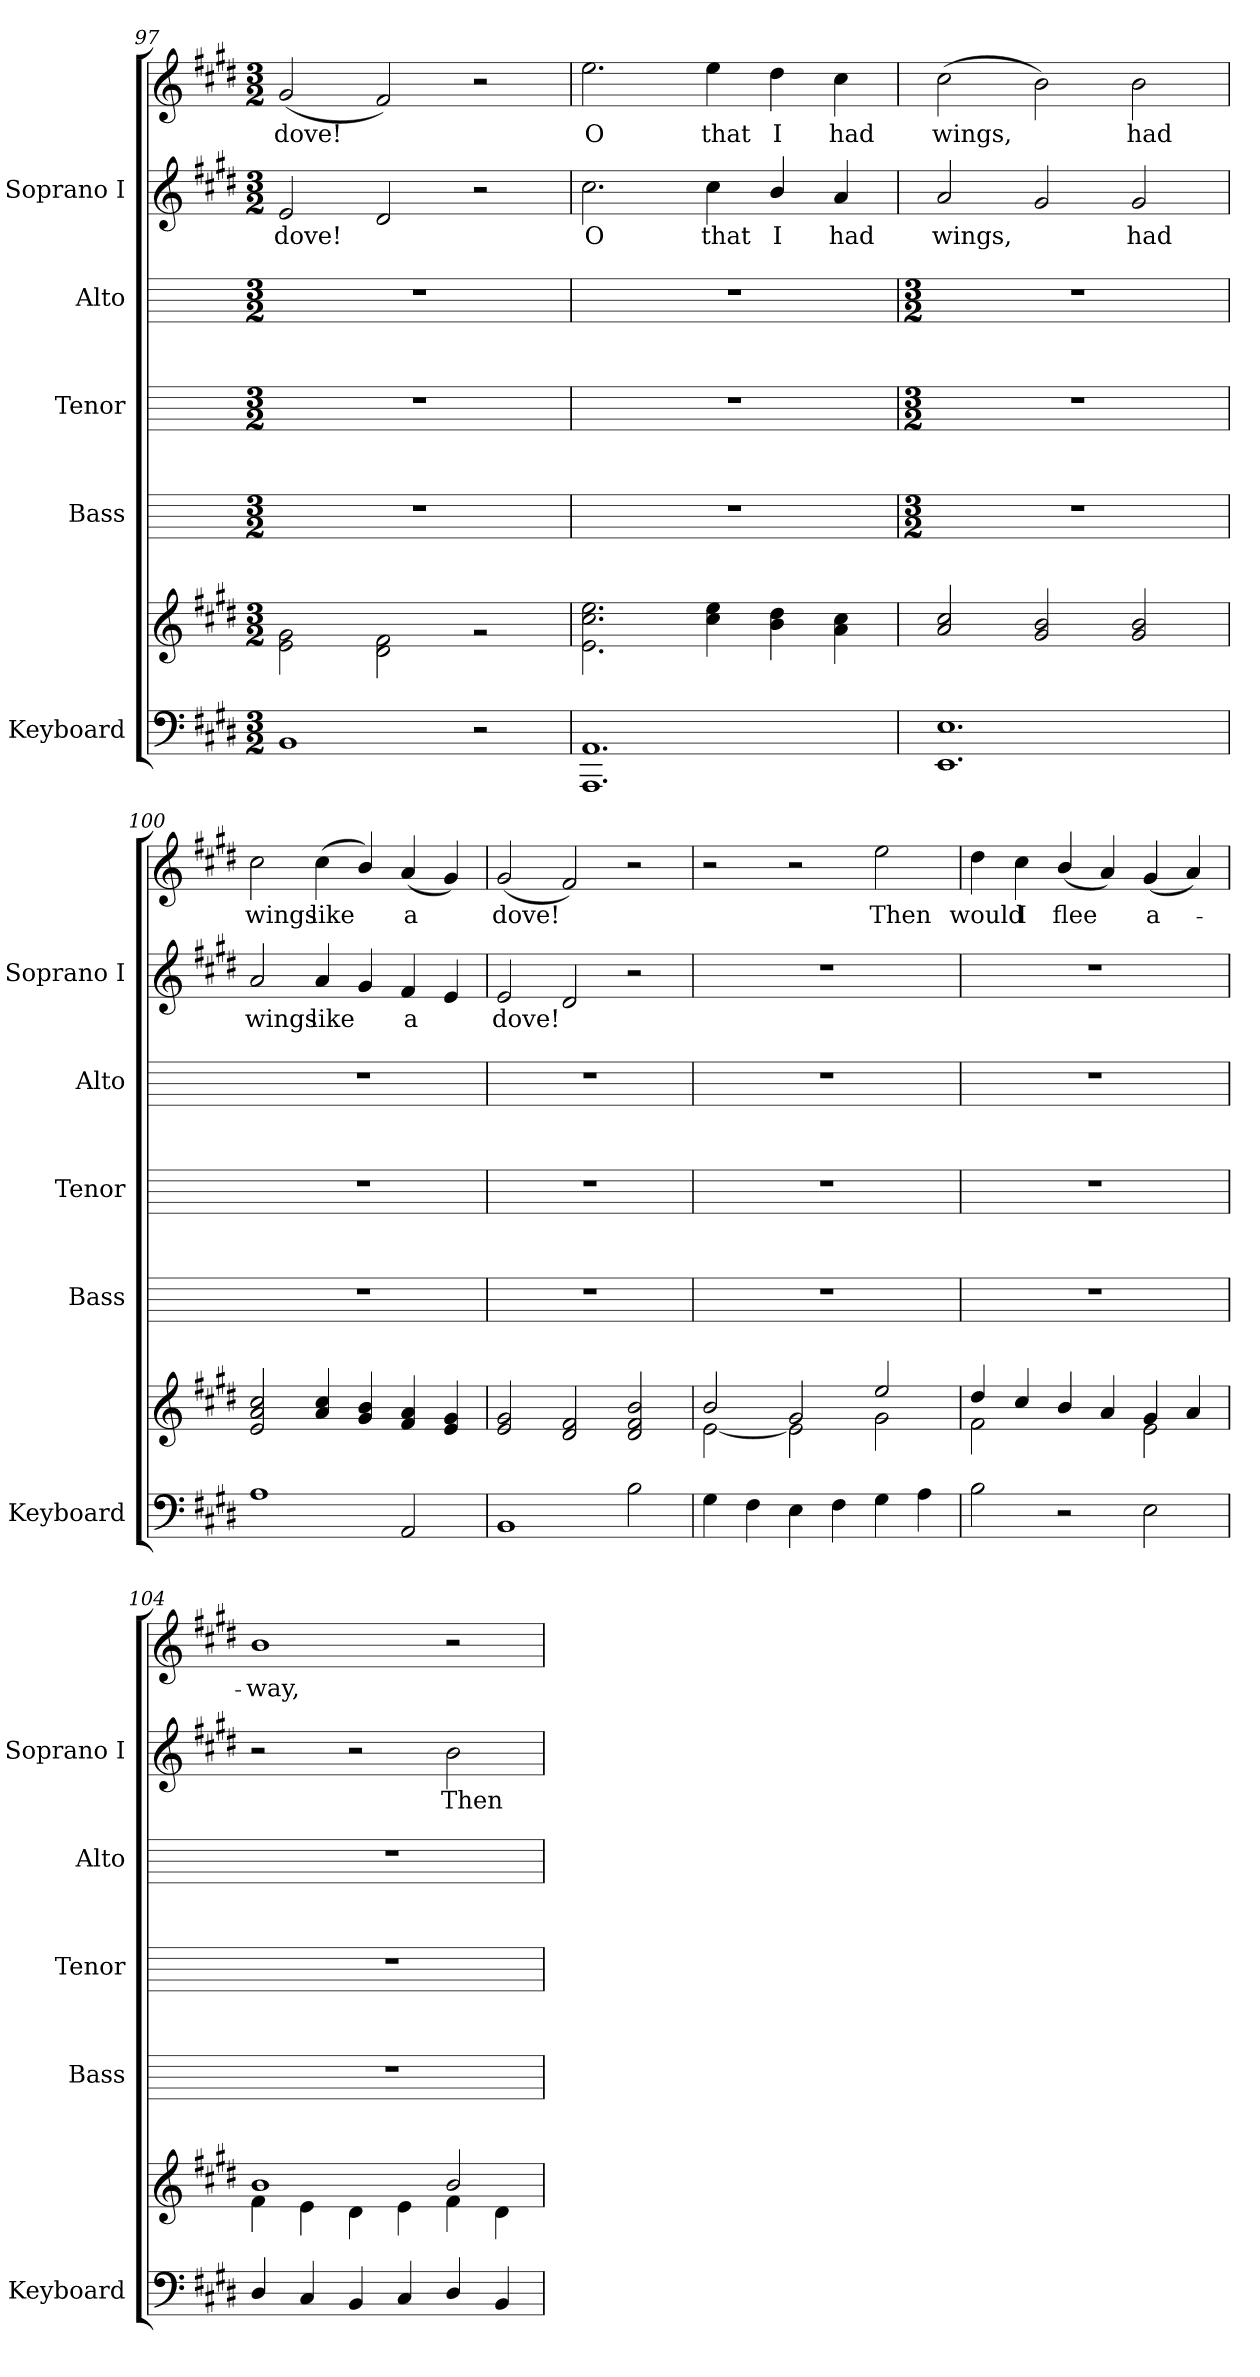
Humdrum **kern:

**kern	**kern	**kern	**kern	**kern	**kern	**text	**kern	**text
*part5	*part5	*part4	*part3	*part2	*part1	*part1	*part1	*part1
*staff7	*staff6	*staff5	*staff4	*staff3	*staff2	*staff2	*staff1	*staff1
*I"Keyboard	*	*I"Bass	*I"Tenor	*I"Alto	*I"Soprano I	*	*	*
*I'Keyboard	*	*I'Bass	*I'Tenor	*I'Alto	*I'Soprano I	*	*	*
*clefF4	*clefG2	*	*	*	*clefG2	*	*clefG2	*
*k[f#c#g#d#]	*k[f#c#g#d#]	*	*	*	*k[f#c#g#d#]	*	*k[f#c#g#d#]	*
*E:	*E:	*	*	*	*E:	*	*E:	*
*M3/2	*M3/2	*M3/2	*M3/2	*M3/2	*M3/2	*	*M3/2	*
=97	=97	=97	=97	=97	=97	=97	=97	=97
!	!LO:N:vis=1	!	!	!	!	!LO:LY:b	!	!LO:LY:b
*	*^	*	*	*	*	*	*	*
1BB	1.ryy	2e 2g#	1.r	1.r	1.r	2e	dove!	(<2g#	dove!
.	.	2d# 2f#	.	.	.	2d#	.	2f#)	.
2r	.	2r	.	.	.	2r	.	2r	.
=98	=98	=98	=98	=98	=98	=98	=98	=98	=98
!	!LO:N:vis=1	!	!	!	!	!	!LO:LY:b	!	!LO:LY:b
1.AAA 1.AA	1.ryy	2.e 2.cc# 2.ee	1.r	1.r	1.r	2.cc#	O	2.ee	O
!	!	!	!	!	!	!	!LO:LY:b	!	!LO:LY:b
.	.	4cc# 4ee	.	.	.	4cc#	that	4ee	that
!	!	!	!	!	!	!	!LO:LY:b	!	!LO:LY:b
.	.	4b 4dd#	.	.	.	4b/	I	4dd#	I
!	!	!	!	!	!	!	!LO:LY:b	!	!LO:LY:b
.	.	4a 4cc#	.	.	.	4a	had	4cc#	had
!!LO:LB:g=z
=99	=99	=99	=99	=99	=99	=99	=99	=99	=99
*	*	*	*M3/2	*M3/2	*M3/2	*	*	*	*
!	!	!LO:N:vis=1	!	!	!	!	!LO:LY:b	!	!LO:LY:b
1.EE 1.E	2a 2cc#	1.ryy	1.r	1.r	1.r	2a	wings,	(>2cc#	wings,
.	2g# 2b	.	.	.	.	2g#	.	2b)	.
!	!	!	!	!	!	!	!LO:LY:b	!	!LO:LY:b
.	2g# 2b	.	.	.	.	2g#	had	2b	had
=100	=100	=100	=100	=100	=100	=100	=100	=100	=100
!	!	!LO:N:vis=1	!	!	!	!	!LO:LY:b	!	!LO:LY:b
1A	2e 2a 2cc#	1.ryy	1.r	1.r	1.r	2a	wings	2cc#	wings
!	!	!	!	!	!	!	!LO:LY:b	!	!LO:LY:b
.	4a 4cc#	.	.	.	.	4a	like	(<4cc#	like
.	4g# 4b	.	.	.	.	4g#	.	4b/)	.
!	!	!	!	!	!	!	!LO:LY:b	!	!LO:LY:b
2AA	4f# 4a	.	.	.	.	4f#	a	(<4a	a
.	4e 4g#	.	.	.	.	4e	.	4g#)	.
=101	=101	=101	=101	=101	=101	=101	=101	=101	=101
!	!	!LO:N:vis=1	!	!	!	!	!LO:LY:b	!	!LO:LY:b
1BB	2e 2g#	1.ryy	1.r	1.r	1.r	2e	dove!	(<2g#	dove!
.	2d# 2f#	.	.	.	.	2d#	.	2f#)	.
2B	2d# 2f# 2b	.	.	.	.	2r	.	2r	.
=102	=102	=102	=102	=102	=102	=102	=102	=102	=102
!	!	!	!	!	!	!LO:N:vis=1	!	!	!
4G#	2b/	[2e	1.r	1.r	1.r	1.r	.	2r	.
4F#	.	.	.	.	.	.	.	.	.
4E	2g#	2e]	.	.	.	.	.	2r	.
4F#	.	.	.	.	.	.	.	.	.
!	!	!	!	!	!	!	!	!	!LO:LY:b
4G#	2ee	2g#\	.	.	.	.	.	2ee	Then
4A	.	.	.	.	.	.	.	.	.
=103	=103	=103	=103	=103	=103	=103	=103	=103	=103
!	!	!	!	!	!	!LO:N:vis=1	!	!	!LO:LY:b
2B	4dd#/	2f#\	1.r	1.r	1.r	1.r	.	4dd#	would
!	!	!	!	!	!	!	!	!	!LO:LY:b
.	4cc#/	.	.	.	.	.	.	4cc#	I
!	!	!	!	!	!	!	!	!	!LO:LY:b
2r	4b/	2ryy	.	.	.	.	.	(<4b/	flee
.	4a	.	.	.	.	.	.	4a)	.
!	!	!	!	!	!	!	!	!	!LO:LY:b
2E	4g#	2e\	.	.	.	.	.	(<4g#	a-
.	4a	.	.	.	.	.	.	4a)	.
=104	=104	=104	=104	=104	=104	=104	=104	=104	=104
!	!	!	!	!	!	!	!	!	!LO:LY:b
4D#/	1b	4f#\	1.r	1.r	1.r	2r	.	1b	way,
4C#	.	4e\	.	.	.	.	.	.	.
4BB	.	4d#\	.	.	.	2r	.	.	.
4C#	.	4e\	.	.	.	.	.	.	.
!	!	!	!	!	!	!	!LO:LY:b	!	!
4D#/	2b/	4f#\	.	.	.	2b	Then	2r	.
4BB	.	4d#\	.	.	.	.	.	.	.
*	*v	*v	*	*	*	*	*	*	*
=	=	=	=	=	=	=	=	=
*-	*-	*-	*-	*-	*-	*-	*-	*-
